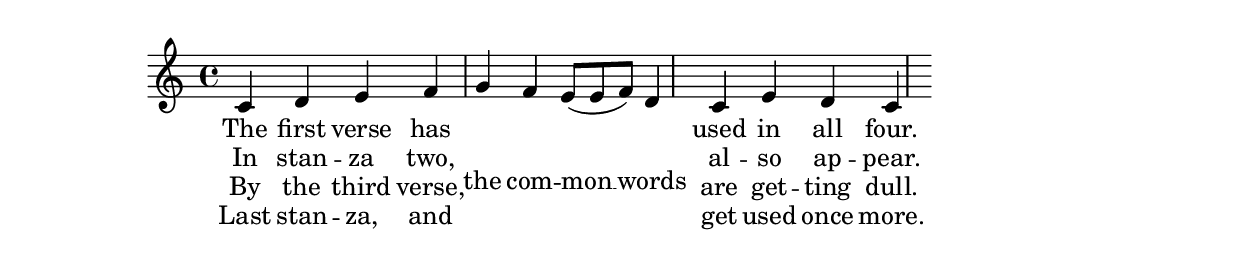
%% Do not edit this file; it is automatically
%% generated from LSR http://lsr.dsi.unimi.it
%% This file is in the public domain.
\version "2.12.2"

\header {
  lsrtags = "vocal-music"

  texidoc = "
In a vocal piece where there are several (two,four or more) lines of
lyrics, and common lyrics for all voices at some point, these common
lyrics may be vertically centered regardingly, as shown in the
following example:

"
  doctitle = "Vertically centered common lyrics"
} % begin verbatim

\include "english.ly"
leftbrace = \markup { \override #'(font-encoding . fetaBraces) \lookup #"brace240" }
rightbrace = \markup { \rotate #180 \leftbrace }

dropLyrics =
{
    \override LyricText #'extra-offset = #'(0 . -5)
    \override LyricHyphen #'extra-offset = #'(0 . -5)
    \override LyricExtender #'extra-offset = #'(0 . -5)
}

raiseLyrics =
{
    \revert LyricText #'extra-offset
    \revert LyricHyphen #'extra-offset
    \revert LyricExtender #'extra-offset
}

skipFour = \repeat unfold 4 { \skip 8 }

lyricsA = \lyricmode { The first verse has \dropLyrics the com -- mon
__ words \raiseLyrics used in all four. }
lyricsB = \lyricmode { In stan -- za two, \skipFour al -- so ap -- pear. }
lyricsC = \lyricmode { By the third verse, \skipFour are get -- ting dull. }
lyricsD = \lyricmode { Last stan -- za, and \skipFour get used once more. }

melody = \relative c' { c4 d e f g f e8( e f) d4 c e d c }

\score
{
        <<
                \new Voice = m \melody
                \new Lyrics \lyricsto m \lyricsA
                \new Lyrics \lyricsto m \lyricsB
                \new Lyrics \lyricsto m \lyricsC
                \new Lyrics \lyricsto m \lyricsD
        >>
}

